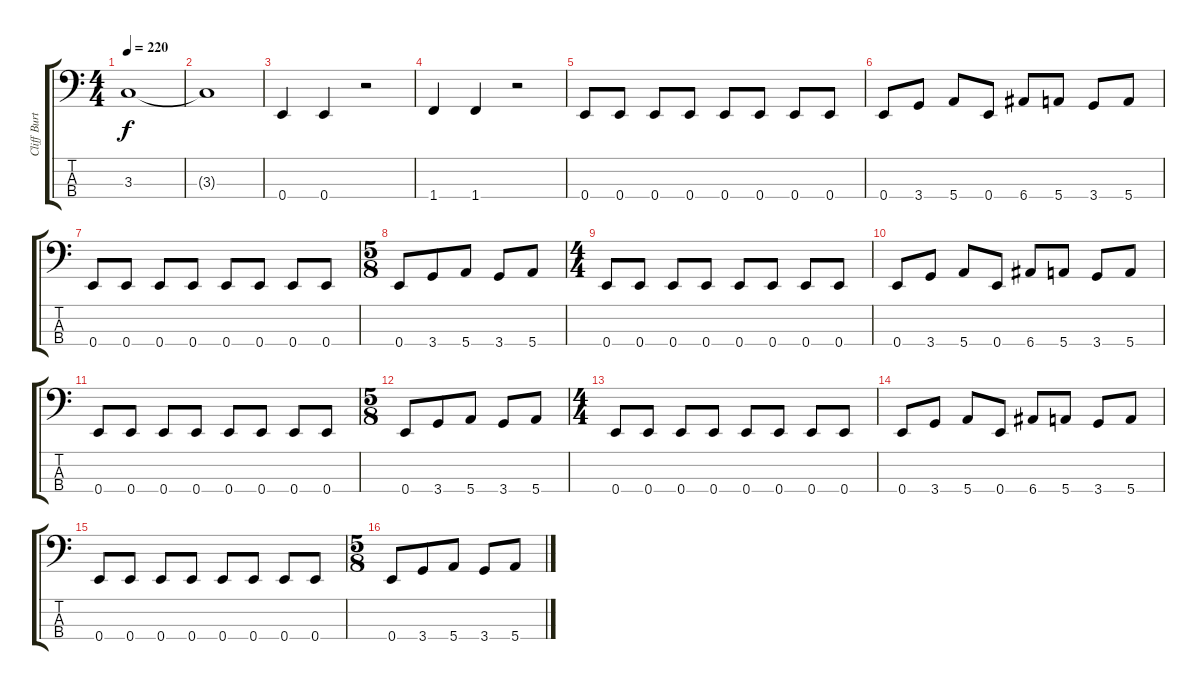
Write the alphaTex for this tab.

\track ("Cliff Burtom (Bassguitar)" "Cliff Burt") {instrument electricbassfinger}
\staff {score tabs}
\tuning (G2 D2 A1 E1) {hide}
\ts (4 4)
\tempo 220
\clef f4
\ks c
3.3.1{dy f} |
3.3{t}.1 |
0.4.4 0.4.4 r.2 |
1.4.4 1.4.4 r.2 |
0.4.8 0.4.8 0.4.8 0.4.8 0.4.8 0.4.8 0.4.8 0.4.8 |
0.4.8 3.4.8 5.4.8 0.4.8 6.4.8 5.4.8 3.4.8 5.4.8 |
0.4.8 0.4.8 0.4.8 0.4.8 0.4.8 0.4.8 0.4.8 0.4.8 |
\ts (5 8)
0.4.8 3.4.8 5.4.8 3.4.8 5.4.8 |
\ts (4 4)
0.4.8 0.4.8 0.4.8 0.4.8 0.4.8 0.4.8 0.4.8 0.4.8 |
0.4.8 3.4.8 5.4.8 0.4.8 6.4.8 5.4.8 3.4.8 5.4.8 |
0.4.8 0.4.8 0.4.8 0.4.8 0.4.8 0.4.8 0.4.8 0.4.8 |
\ts (5 8)
0.4.8 3.4.8 5.4.8 3.4.8 5.4.8 |
\ts (4 4)
0.4.8 0.4.8 0.4.8 0.4.8 0.4.8 0.4.8 0.4.8 0.4.8 |
0.4.8 3.4.8 5.4.8 0.4.8 6.4.8 5.4.8 3.4.8 5.4.8 |
0.4.8 0.4.8 0.4.8 0.4.8 0.4.8 0.4.8 0.4.8 0.4.8 |
\ts (5 8)
0.4.8 3.4.8 5.4.8 3.4.8 5.4.8
